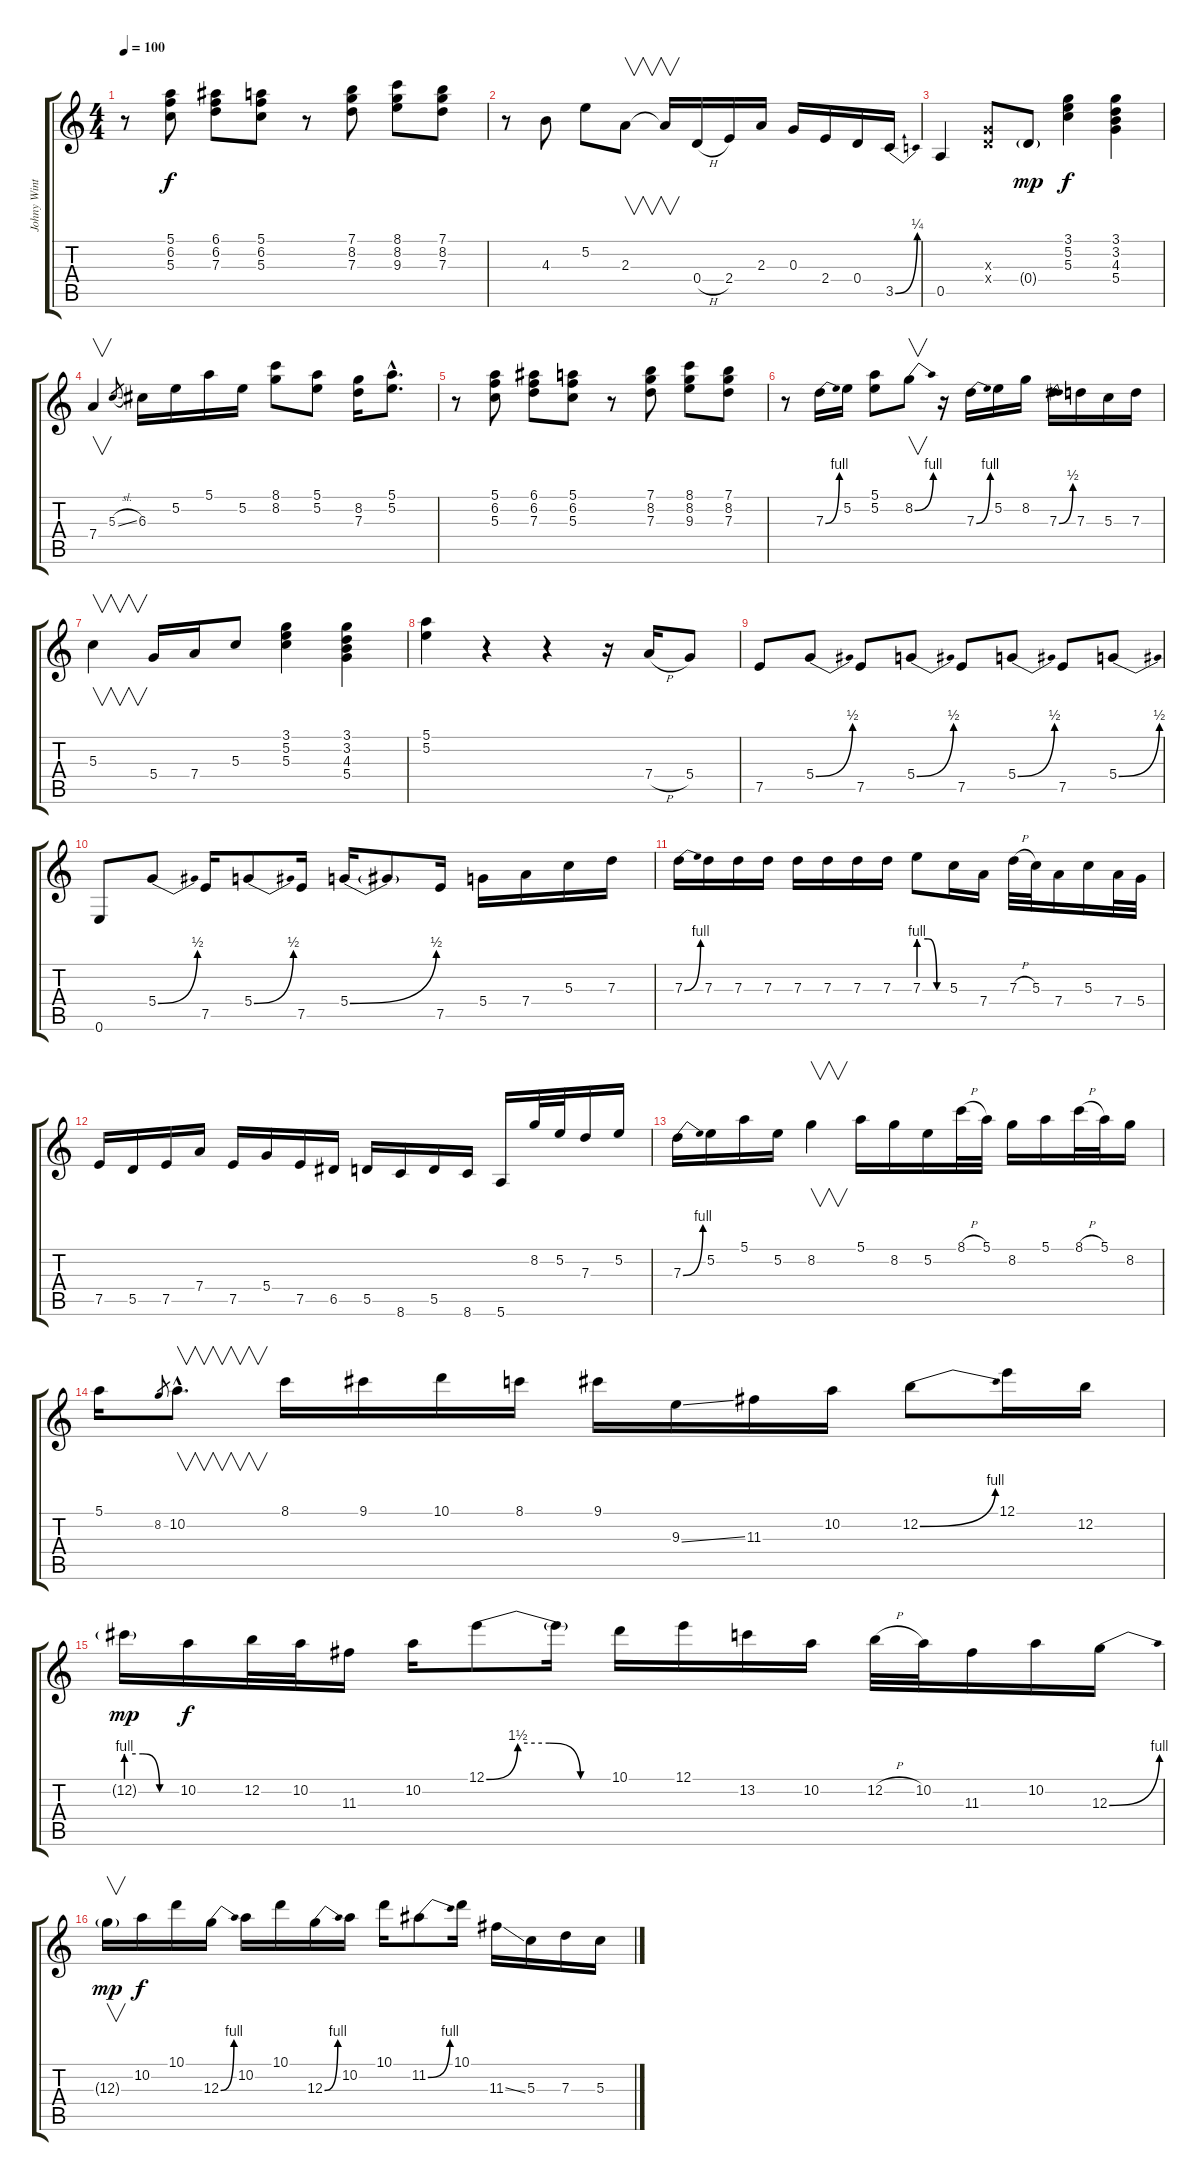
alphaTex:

\track ("Johny Winters" "Johny Wint") {instrument electricguitarmuted}
\staff {score tabs}
\tuning (E4 B3 G3 D3 A2 E2) {hide}
\ts (4 4)
\tempo 100
\clef g2
\ks c
r.8{dy f} (5.1 6.2 5.3).8 (6.1 6.2 7.3).8 (5.1 6.2 5.3).8 r.8 (7.1 8.2 7.3).8 (8.1 8.2 9.3).8 (7.1 8.2 7.3).8 |
r.8 4.3.8 5.2.8 2.3.8{v} 2.3{t}.16{v} 0.4{h}.16 2.4.16 2.3.16 0.3.16 2.4.16 0.4.16 3.5{be (bend 0 0 60 1)}.16 |
0.5.4 (0.3{x} 0.4{x}).8 0.4{g}.8{dy mp} (3.1 5.2 5.3).4{dy f} (3.1 3.2 4.3 5.4).4 |
7.4.4{v} 5.3{sl}.8{gr} 6.3.16 5.2.16 5.1.16 5.2.16 (8.1 8.2).8 (5.1 5.2).8 (8.2 7.3).16 (5.1{hac} 5.2{hac}).8{d} |
r.8 (5.1 6.2 5.3).8 (6.1 6.2 7.3).8 (5.1 6.2 5.3).8 r.8 (7.1 8.2 7.3).8 (8.1 8.2 9.3).8 (7.1 8.2 7.3).8 |
r.8 7.3{be (bend 0 0 60 4)}.16 5.2.16 (5.1 5.2).8 8.2{be (bend 0 0 60 4)}.8{v} r.16 7.3{be (bend 0 0 60 4)}.16 5.2.16 8.2.16 7.3{be (bend 0 0 60 2)}.16 7.3.16 5.3.16 7.3.16 |
5.3.4{v} 5.4.16 7.4.16 5.3.8 (3.1 5.2 5.3).4 (3.1 3.2 4.3 5.4).4 |
(5.1 5.2).4 r.4 r.4 r.16 7.4{h}.16 5.4.8 |
7.5.8 5.4{be (bend 0 0 60 2)}.8 7.5.8 5.4{be (bend 0 0 60 2)}.8 7.5.8 5.4{be (bend 0 0 60 2)}.8 7.5.8 5.4{be (bend 0 0 60 2)}.8 |
0.6.8 5.4{be (bend 0 0 60 2)}.8 7.5.16 5.4{be (bend 0 0 60 2)}.8 7.5.16 5.4{be (bend 0 0 60 2)}.16 5.4{t}.8 7.5.16 5.4.16 7.4.16 5.3.16 7.3.16 |
7.3{be (bend 0 0 60 4)}.16 7.3.16 7.3.16 7.3.16 7.3.16 7.3.16 7.3.16 7.3.16 7.3{be (custom 0 4 20 4 40 0 60 0)}.8 5.3.16 7.4.16 7.3{h}.32 5.3.32 7.4.16 5.3.16 7.4.32 5.4.32 |
7.5.16 5.5.16 7.5.16 7.4.16 7.5.16 5.4.16 7.5.16 6.5.16 5.5.16 8.6.16 5.5.16 8.6.16 5.6.16 8.2.32 5.2.32 7.3.16 5.2.16 |
7.3{be (bend 0 0 60 4)}.16 5.2.16 5.1.16 5.2.16 8.2.4{v} 5.1.16 8.2.16 5.2.16 8.1{h}.32 5.1.32 8.2.16 5.1.16 8.1{h}.32 5.1.32 8.2.16 |
5.1.16 8.2.8{gr} 10.2{hac}.8{v d} 8.1.16 9.1.16 10.1.16 8.1.16 9.1.16 9.3{ss}.16 11.3.16 10.2.16 12.2{be (bend 0 0 60 4)}.8 12.1.16 12.2.16 |
12.2{be (custom 0 4 20 4 40 0 60 0) g}.16{dy mp} 10.2.16{dy f} 12.2.32 10.2.32 11.3.16 10.2.16 12.1{be (custom 0 0 15 6 30 6 45 0 60 0)}.8 12.1{t}.16 10.1.16 12.1.16 13.2.16 10.2.16 12.2{h}.32 10.2.32 11.3.16 10.2.16 12.3{be (bend 0 0 60 4)}.16 |
12.3{g}.16{v dy mp} 10.2.16{dy f} 10.1.16 12.3{be (bend 0 0 60 4)}.16 10.2.16 10.1.16 12.3{be (bend 0 0 60 4)}.16 10.2.16 10.1.16 11.2{be (bend 0 0 60 4)}.8 10.1.16 11.3{ss}.16 5.3.16 7.3.16 5.3.16
